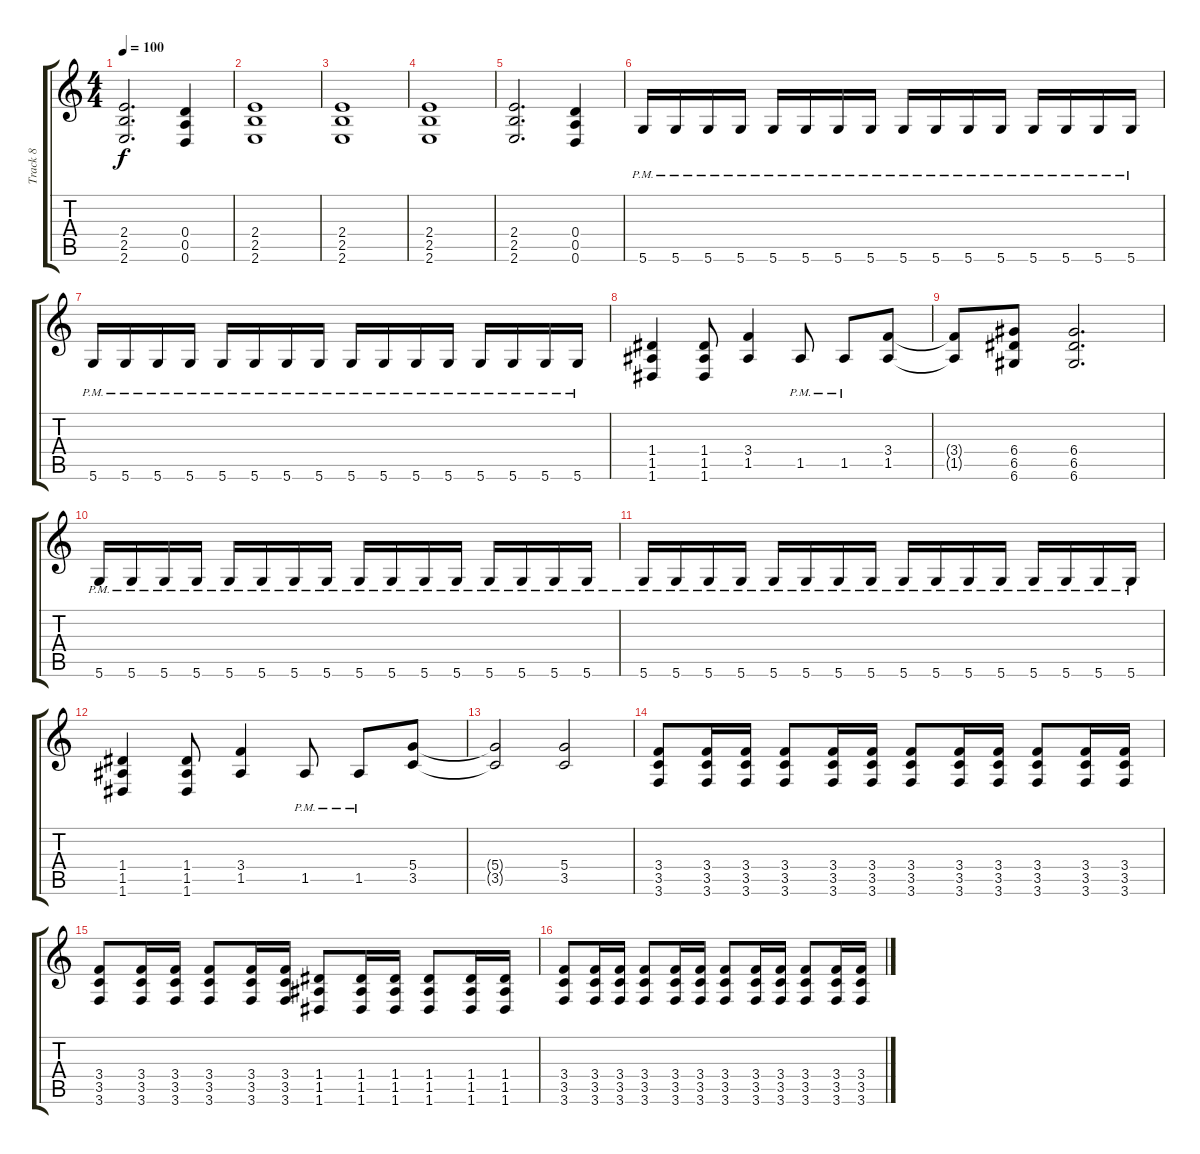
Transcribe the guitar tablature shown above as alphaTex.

\track ("Track 8" "Track 8") {instrument distortionguitar}
\staff {score tabs}
\tuning (E4 B3 G3 D3 A2 D2) {hide}
\ts (4 4)
\tempo 100
\clef g2
\ks c
(2.4 2.5 2.6).2{d dy f} (0.4 0.5 0.6).4 |
(2.4 2.5 2.6).1 |
(2.4 2.5 2.6).1 |
(2.4 2.5 2.6).1 |
(2.4 2.5 2.6).2{d} (0.4 0.5 0.6).4 |
5.6{pm}.16 5.6{pm}.16 5.6{pm}.16 5.6{pm}.16 5.6{pm}.16 5.6{pm}.16 5.6{pm}.16 5.6{pm}.16 5.6{pm}.16 5.6{pm}.16 5.6{pm}.16 5.6{pm}.16 5.6{pm}.16 5.6{pm}.16 5.6{pm}.16 5.6{pm}.16 |
5.6{pm}.16 5.6{pm}.16 5.6{pm}.16 5.6{pm}.16 5.6{pm}.16 5.6{pm}.16 5.6{pm}.16 5.6{pm}.16 5.6{pm}.16 5.6{pm}.16 5.6{pm}.16 5.6{pm}.16 5.6{pm}.16 5.6{pm}.16 5.6{pm}.16 5.6{pm}.16 |
(1.4 1.5 1.6).4 (1.4 1.5 1.6).8 (3.4 1.5).4 1.5{pm}.8 1.5{pm}.8 (3.4 1.5).8 |
(3.4{t} 1.5{t}).8 (6.4 6.5 6.6).8 (6.4 6.5 6.6).2{d} |
5.6{pm}.16 5.6{pm}.16 5.6{pm}.16 5.6{pm}.16 5.6{pm}.16 5.6{pm}.16 5.6{pm}.16 5.6{pm}.16 5.6{pm}.16 5.6{pm}.16 5.6{pm}.16 5.6{pm}.16 5.6{pm}.16 5.6{pm}.16 5.6{pm}.16 5.6{pm}.16 |
5.6{pm}.16 5.6{pm}.16 5.6{pm}.16 5.6{pm}.16 5.6{pm}.16 5.6{pm}.16 5.6{pm}.16 5.6{pm}.16 5.6{pm}.16 5.6{pm}.16 5.6{pm}.16 5.6{pm}.16 5.6{pm}.16 5.6{pm}.16 5.6{pm}.16 5.6{pm}.16 |
(1.4 1.5 1.6).4 (1.4 1.5 1.6).8 (3.4 1.5).4 1.5{pm}.8 1.5{pm}.8 (5.4 3.5).8 |
(5.4{t} 3.5{t}).2 (5.4 3.5).2 |
(3.4 3.5 3.6).8 (3.4 3.5 3.6).16 (3.4 3.5 3.6).16 (3.4 3.5 3.6).8 (3.4 3.5 3.6).16 (3.4 3.5 3.6).16 (3.4 3.5 3.6).8 (3.4 3.5 3.6).16 (3.4 3.5 3.6).16 (3.4 3.5 3.6).8 (3.4 3.5 3.6).16 (3.4 3.5 3.6).16 |
(3.4 3.5 3.6).8 (3.4 3.5 3.6).16 (3.4 3.5 3.6).16 (3.4 3.5 3.6).8 (3.4 3.5 3.6).16 (3.4 3.5 3.6).16 (1.4 1.5 1.6).8 (1.4 1.5 1.6).16 (1.4 1.5 1.6).16 (1.4 1.5 1.6).8 (1.4 1.5 1.6).16 (1.4 1.5 1.6).16 |
(3.4 3.5 3.6).8 (3.4 3.5 3.6).16 (3.4 3.5 3.6).16 (3.4 3.5 3.6).8 (3.4 3.5 3.6).16 (3.4 3.5 3.6).16 (3.4 3.5 3.6).8 (3.4 3.5 3.6).16 (3.4 3.5 3.6).16 (3.4 3.5 3.6).8 (3.4 3.5 3.6).16 (3.4 3.5 3.6).16
